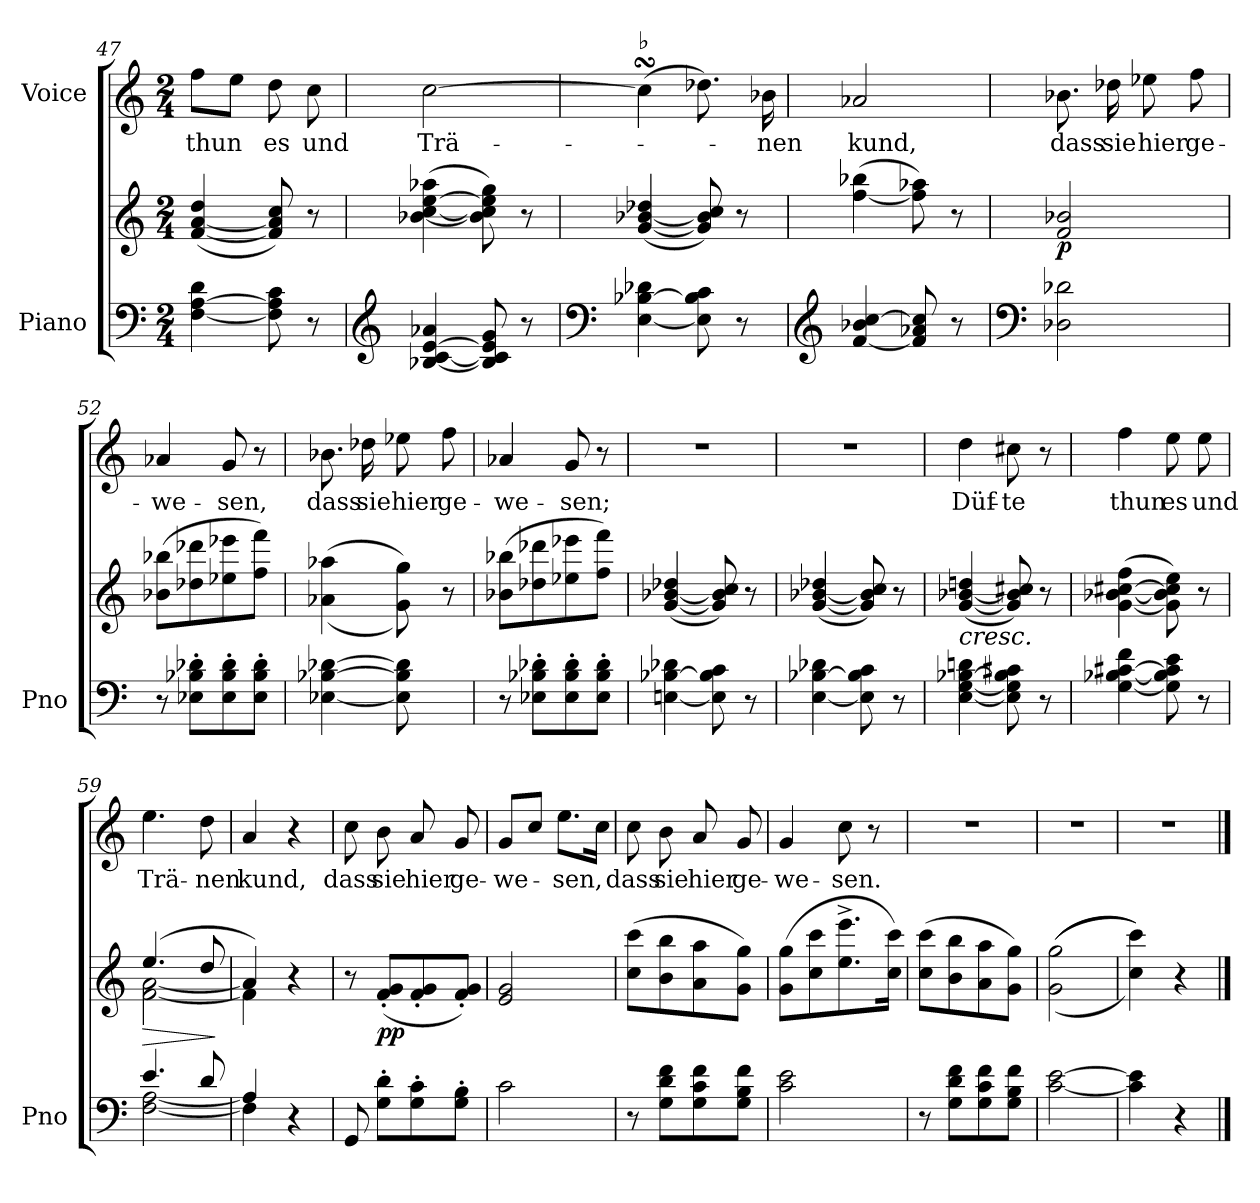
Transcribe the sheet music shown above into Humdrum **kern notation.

**kern	**kern	**dynam	**kern	**text
*part2	*part2	*part2	*part1	*part1
*staff3	*staff2	*staff2/3	*staff1	*staff1
*I"Piano	*	*	*I"Voice	*
*I'Pno	*	*	*	*
*clefF4	*clefG2	*	*clefG2	*
*k[]	*k[]	*	*k[]	*
*M2/4	*M2/4	*	*M2/4	*
=47	=47	=47	=47	=47
[4F\ [>4A\ 4d\	([4f/ [4a/ 4dd/	.	8ff\L	thun
.	.	.	8ee\J	.
8F\] 8A\] 8c\	8f/] 8a/] 8cc/)	.	8dd\	es
8r	8r	.	8cc\	und
=48	=48	=48	=48	=48
*clefG2	*	*	*	*
[4B-X/ [4c/ [4e/ 4a-X/	(>[4b-X\ [4cc\ [4ee\ 4aa-X\	.	[2cc\	Trä-
8B-/] 8c/] 8e/] 8g/	8b-\] 8cc\] 8ee\] 8gg\)	.	.	.
8r	8r	.	.	.
=49	=49	=49	=49	=49
*clefF4	*	*	*	*
!	!	!	!LO:TX:a:t=♭	!
[4E\ [<4B-X\ 4d-X\	([4g/ [<4b-X/ 4dd-X/	.	(4ccsSSs\]	.
8E\] 8B-\] 8c\	8g/] 8b-/] 8cc/)	.	8.dd-X\)	.
8r	8r	.	.	.
.	.	.	16b-X\	-nen
=50	=50	=50	=50	=50
*clefG2	*	*	*	*
[4f/ 4b-X/ [4cc/	(>[4ff\ 4bb-X\	.	2a-X/	kund,
8f/] 8a-X/ 8cc/]	8ff\] 8aa-X\)	.	.	.
8r	8r	.	.	.
=51	=51	=51	=51	=51
*clefF4	*	*	*	*
!	!	!LO:DY:b	!	!
2D-X\ 2d-X\	2f/ 2b-X/	p	8.b-X\	dass
.	.	.	16dd-X\	sie
.	.	.	8ee-X\	hier
.	.	.	8ff\	ge-
=52	=52	=52	=52	=52
8r	(8b-X\ 8bb-X\L	.	4a-X/	-we-
8E-X\' 8B-X\' 8d-X\'L	8dd-X\ 8ddd-X\	.	.	.
8E-\' 8B-\' 8d-\'	8ee-X\ 8eee-X\	.	8g/	-sen,
8E-\' 8B-\' 8d-\'J	8ff\ 8fff\J)	.	8r	.
=53	=53	=53	=53	=53
[4E-X\ [4B-X\ [4d-X\	((<4a-X\ 4aa-X\	.	8.b-X\	dass
.	.	.	16dd-X\	sie
8E-\] 8B-\] 8d-\]	8g\ 8gg\))	.	8ee-X\	hier
8ryy	8r	.	8ff\	ge-
=54	=54	=54	=54	=54
8r	(8b-X\ 8bb-X\L	.	4a-X/	-we-
8E-X\' 8B-X\' 8d-X\'L	8dd-X\ 8ddd-X\	.	.	.
8E-\' 8B-\' 8d-\'	8ee-X\ 8eee-X\	.	8g/	-sen;
8E-\' 8B-\' 8d-\'J	8ff\ 8fff\J)	.	8r	.
=55	=55	=55	=55	=55
[4En\ [4B-X\ 4d-X\	([4g/ [<4b-X/ 4dd-X/	.	2r	.
8E\] 8B-\] 8c\	8g/] 8b-/] 8cc/)	.	.	.
8r	8r	.	.	.
=56	=56	=56	=56	=56
[4E\ [4B-X\ 4d-X\	([4g/ [<4b-X/ 4dd-X/	.	2r	.
8E\] 8B-\] 8c\	8g/] 8b-/] 8cc/)	.	.	.
8r	8r	.	.	.
=57	=57	=57	=57	=57
!	!LO:TX:b:i:t=cresc.	!	!	!
[4E\ [<4G\ [<4B-X\ 4dn\	([4g/ [<4b-X/ 4ddn/	.	4dd\	Düf-
8E\] 8G\] 8B-\] 8c#X\	8g/] 8b-/] 8cc#X/)	.	8cc#X\	-te
8r	8r	.	8r	.
=58	=58	=58	=58	=58
[4G\ [4B-X\ [4c#X\ 4f\	(>[4g\ [4b-X\ [4cc#X\ 4ff\	.	4ff\	thun
8G\] 8B-\] 8c#\] 8e\	8g\] 8b-\] 8cc#\] 8ee\)	.	8ee\	es
8r	8r	.	8ee\	und
=59	=59	=59	=59	=59
*^	*	*	*	*
!	!	!	!LO:HP:b	!	!
*	*	*^	*	*	*
4.e/	[2F\ [2A\	(4.ee/	[2f\ [2a\	>	4.ee\	Trä-
8d/	.	8dd/	.	.	8dd\	-nen
*v	*v	*	*	*	*	*
*	*v	*v	*	*	*
.	.	]	.	.
=60	=60	=60	=60	=60
*^	*^	*	*	*
4A/]	4F\]	4a/])	4f\]	.	4a/	kund,
4r	4ryy	4r	4ryy	.	4r	.
*v	*v	*	*	*	*	*
*	*v	*v	*	*	*
=61	=61	=61	=61	=61
8GG/	8r	.	8cc\	dass
!	!	!LO:DY:b	!	!
8G\' 8d\'L	(8f/' 8g/'L	pp	8b\	sie
8G\' 8c\'	8f/' 8g/'	.	8a/	hier
8G\' 8B\'J	8f/' 8g/'J)	.	8g/	ge-
=62	=62	=62	=62	=62
2c\	2e/ 2g/	.	8g/L	-we-
.	.	.	8cc/J	.
.	.	.	8.ee\L	-sen,
.	.	.	16cc\Jk	.
=63	=63	=63	=63	=63
8r	(8cc\ 8ccc\L	.	8cc\	dass
8G\ 8d\ 8f\L	8b\ 8bb\	.	8b\	sie
8G\ 8c\ 8f\	8a\ 8aa\	.	8a/	hier
8G\ 8B\ 8f\J	8g\ 8gg\J)	.	8g/	ge-
=64	=64	=64	=64	=64
2c\ 2e\	(8g\ 8gg\L	.	4g/	-we-
.	8cc\ 8ccc\	.	.	.
.	8.ee\^< 8.eee\^<	.	8cc\	-sen.
.	.	.	8r	.
.	16cc\ 16ccc\Jk)	.	.	.
=65	=65	=65	=65	=65
8r	(8cc\ 8ccc\L	.	2r	.
8G\ 8d\ 8f\L	8b\ 8bb\	.	.	.
8G\ 8c\ 8f\	8a\ 8aa\	.	.	.
8G\ 8B\ 8f\J	8g\ 8gg\J)	.	.	.
=66	=66	=66	=66	=66
[2c\ [2e\	(((<2g\ 2gg\	.	2r	.
=67	=67	=67	=67	=67
4c\] 4e\]	4cc\ 4ccc\)))	.	2r	.
4r	4r	.	.	.
==	==	==	==	==
*-	*-	*-	*-	*-
